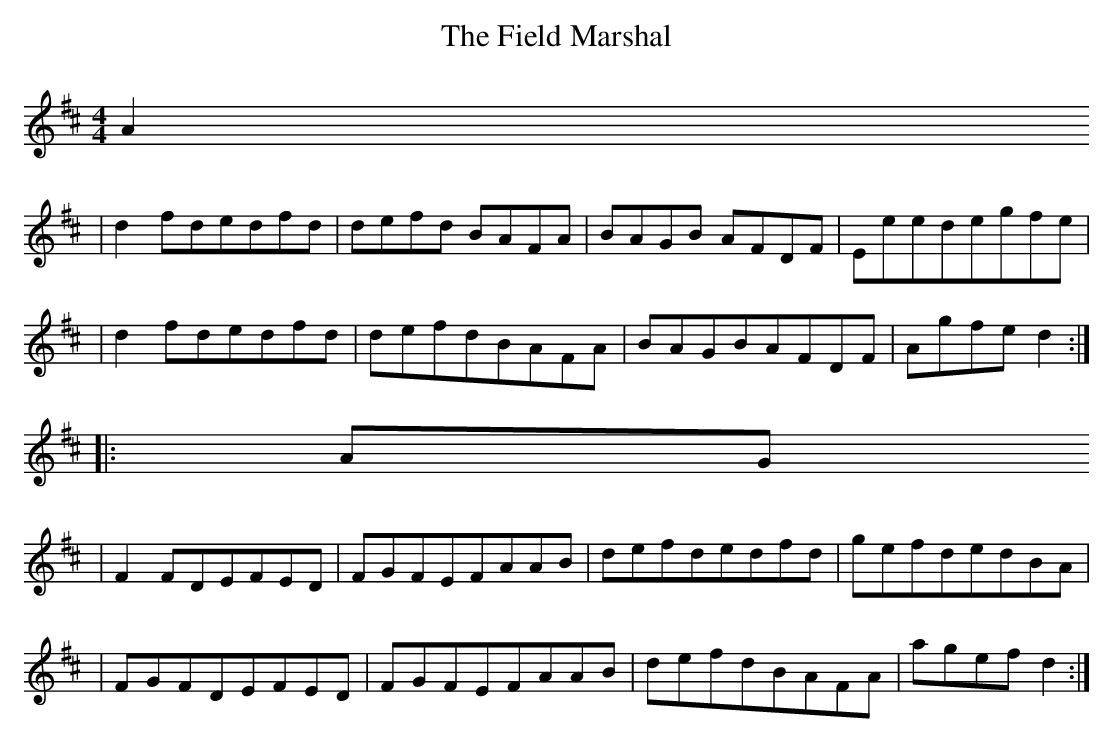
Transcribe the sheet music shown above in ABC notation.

X:1
T: The Field Marshal
M: 4/4
L: 1/8
K: D
A2
| d2fdedfd | defd BAFA | BAGB AFDF | Eeedegfe |
| d2fdedfd | defdBAFA | BAGBAFDF | Agfed2 :|
|: AG
| F2FDEFED | FGFEFAAB | defdedfd | gefdedBA |
| FGFDEFED | FGFEFAAB | defdBAFA | agefd2 :|
